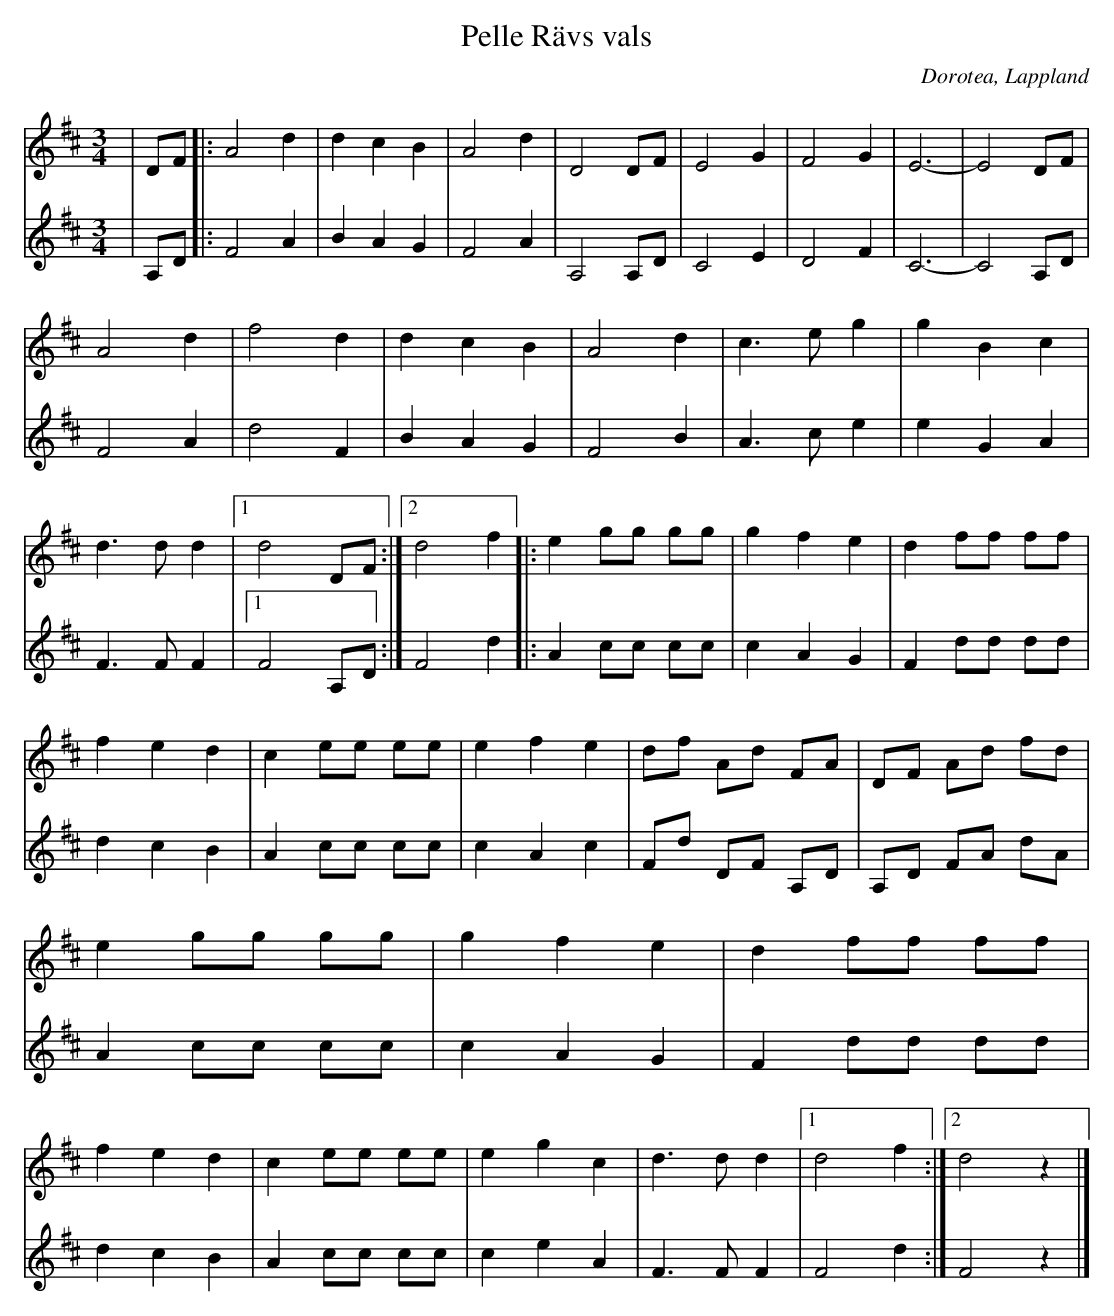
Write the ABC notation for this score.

X:1
T:Pelle Rävs vals
O:Dorotea, Lappland
M:3/4
L:1/8
K:D
V:1
| DF |: A4 d2| d2 c2 B2 | A4 d2| D4 DF | E4 G2 | F4 G2 | E6- | E4 DF | A4 d2 | f4 d2 | d2 c2 B2 | A4 d2 | c3 e g2 | g2 B2 c2 | d3 d d2|1 d4 DF :|2 d4 f2 |: e2 gg gg| g2 f2 e2 | d2 ff ff | f2 e2 d2 | c2 ee ee | e2 f2 e2 | df Ad FA | DF Ad fd| e2 gg gg | g2 f2 e2 | d2 ff ff | f2 e2 d2 | c2 ee ee | e2 g2 c2 | d3 d d2 |1 d4 f2 :|2 d4 z2|]
V:2
| A,D |: F4 A2 | B2 A2 G2 | F4 A2 | A,4 A,D | C4 E2 | D4 F2 | C6-| C4 A,D | F4 A2| d4 F2 | B2 A2 G2 | F4 B2 | A3 c e2 | e2 G2 A2 | F3 F F2 |1 F4 A,D :| 2 F4 d2|: A2 cc cc | c2 A2 G2 | F2 dd dd | d2 c2 B2 | A2 cc cc | c2 A2 c2 | Fd DF A,D | A,D FA dA | A2 cc cc | c2 A2 G2 | F2 dd dd | d2 c2 B2 | A2 cc cc | c2 e2 A2 | F3 F F2 | F4 d2 :| F4 z2|]
